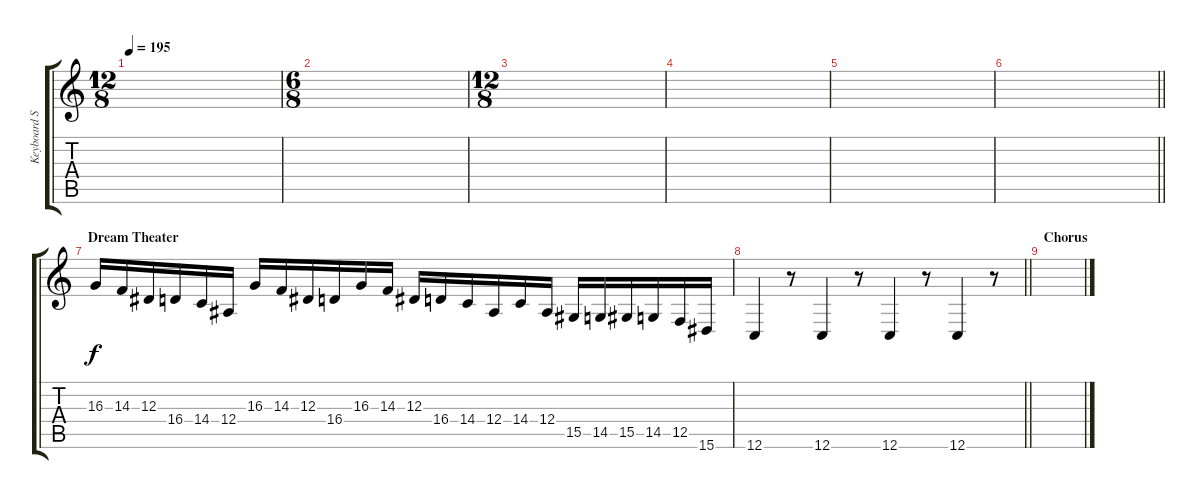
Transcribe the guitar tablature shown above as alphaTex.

\track ("Keyboard Solo" "Keyboard S") {instrument lead2sawtooth}
\staff {score tabs}
\tuning (C4 G3 Eb3 Bb2 F2 C2) {hide}
\ts (12 8)
\tempo 195
\clef g2
\ks c
|
\ts (6 8)
|
\ts (12 8)
|
|
|
\barLineRight lightlight
|
\section ("" "Dream Theater")
16.3.16 14.3.16 12.3.16 16.4.16 14.4.16 12.4.16 16.3.16 14.3.16 12.3.16 16.4.16 16.3.16 14.3.16 12.3.16 16.4.16 14.4.16 12.4.16 14.4.16 12.4.16 15.5.16 14.5.16 15.5.16 14.5.16 12.5.16 15.6.16 |
\barLineRight lightlight
12.6.4 r.8 12.6.4 r.8 12.6.4 r.8 12.6.4 r.8 |
\section ("" "Chorus")
